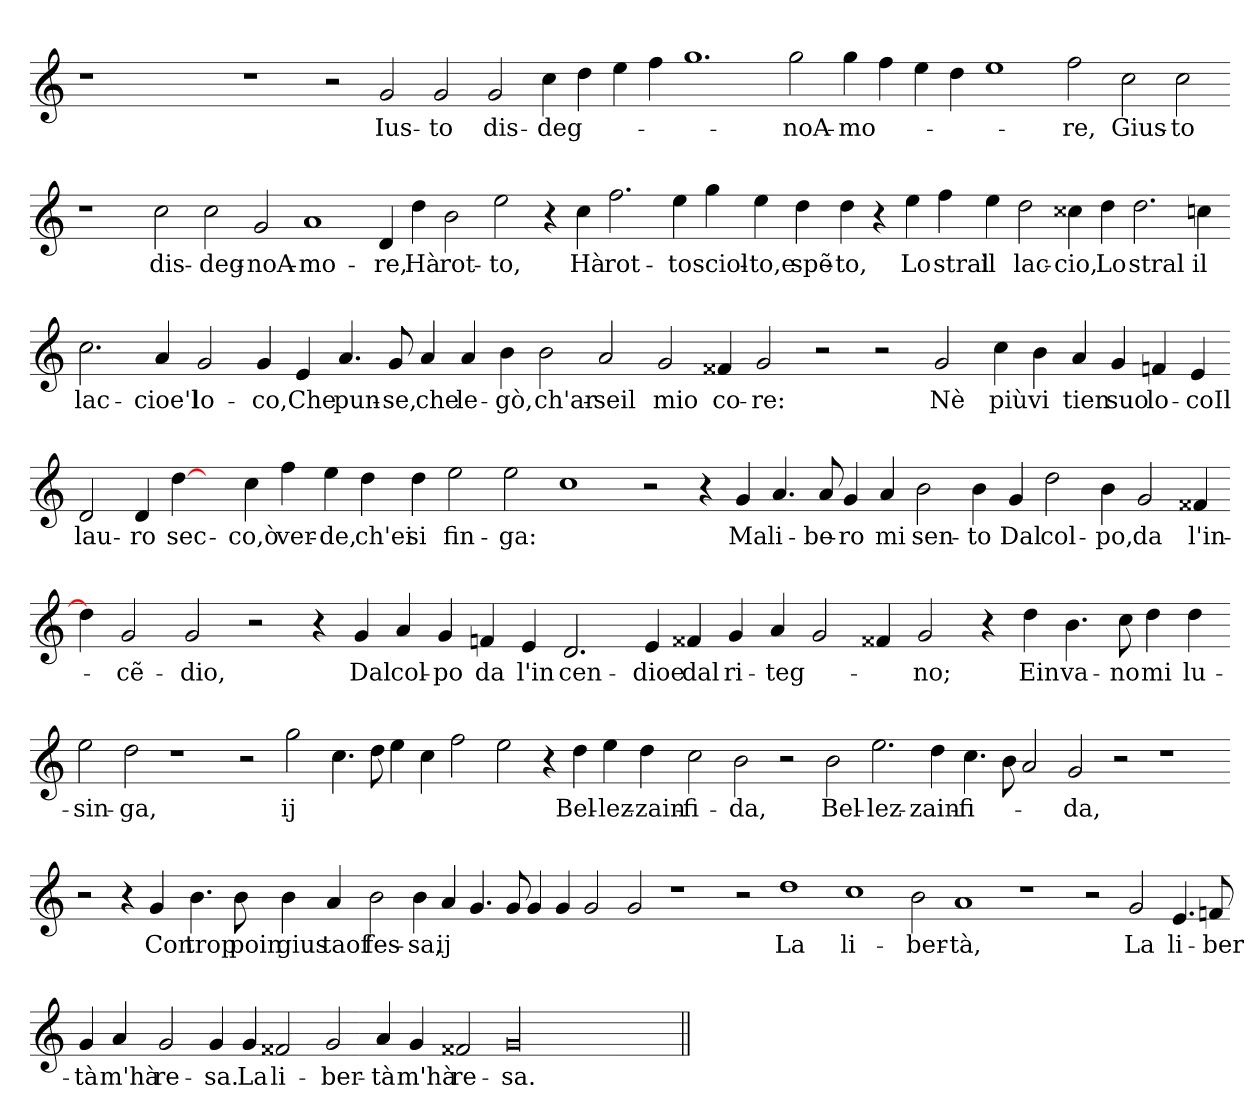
**kern	**text
*part1	*part1
*staff1	*staff1
*clefG2	*
*k[]	*
=	=
1r	.
1ryy	.
1r	.
2r	.
2g	Ius-
2g	to
2g	dis-
4cc	deg-
4dd	.
4ee	.
4ff	.
1.gg	.
2gg	noA-
4gg	mo-
4ff	.
4ee	.
4dd	.
1ee	.
2ff	re,
2cc	Gius-
2cc	to
=-	=-
1r	.
2cc	dis-
2cc	deg-
2g	noA-
1a	mo-
4d	re,
4dd	Hà
2b	rot-
2ee	to,
4r	.
4cc	Hà
2.ff	rot-
4ee	to
4gg	sciol-
4ee	to,e
4dd	spẽ-
4dd	to,
4r	.
4ee	Lo
4ff	stral
4ee	il
2dd	lac-
4cc##X	cio,
4dd	Lo
2.dd	stral
4cc	il
=-	=-
2.cc	lac-
4a	cioe'l
2g	lo-
4g	co,
4e	Che
4.a	pun-
8g	se,
4a	che
4a	le-
4b	gò,
2b	ch'ar-
2a	seil
2g	mio
4f##X	co-
2g	re:
2r	.
2r	.
2g	Nѐ
4cc	più
4b	vi
4a	tien
4g	suo
4f	lo-
4e	coIl
=-	=-
2d	lau-
4d	ro
[4dd	sec-
4ryy	.
4cc	co,ò
4ff	ver-
4ee	de,
4dd	ch'ei
4dd	si
2ee	fin-
2ee	ga:
1cc	.
2r	.
4r	.
4g	Ma
4.a	li-
8a	be-
4g	ro
4a	mi
2b	sen-
4b	to
4g	Dal
2dd	col-
4b	po,
2g	da
4f##X	l'in-
=-	=-
4dd]	.
2g	cẽ-
2g	dio,
2r	.
4r	.
4g	Dal
4a	col-
4g	po
4f	da
4e	l'in
2.d	cen-
4e	dioe
4f##X	dal
4g	ri-
4a	teg-
2g	.
4f##X	.
2g	no;
4r	.
4dd	Ein
4.b	va-
8cc	no
4dd	mi
4dd	lu-
=-	=-
2ee	sin-
2dd	ga,
1r	.
2r	.
2gg	ij
4.cc	.
8dd	.
4ee	.
4cc	.
2ff	.
2ee	.
4r	.
4dd	Bel-
4ee	lez-
4dd	zain-
2cc	fi-
2b	da,
2r	.
2b	Bel-
2.ee	lez-
4dd	zain-
4.cc	fi-
8b	.
2a	.
2g	da,
2r	.
1r	.
=-	=-
2r	.
4r	.
4g	Con
4.b	trop-
8b	poin-
4b	gius-
4a	taof-
2b	fes-
4b	sa,
4a	ij
4.g	.
8g	.
4g	.
4g	.
2g	.
2g	.
1r	.
2r	.
1dd	La
1cc	li-
2b	ber-
1a	tà,
1r	.
2r	.
2g	La
4.e	li-
8f	ber-
=-	=-
4g	tà
4a	m'hà
2g	re-
4g	sa.
4g	La
2f##X	li-
2g	ber-
4a	tà
4g	m'hà
2f##X	re-
00g/	sa.
=||	=||
*-	*-
